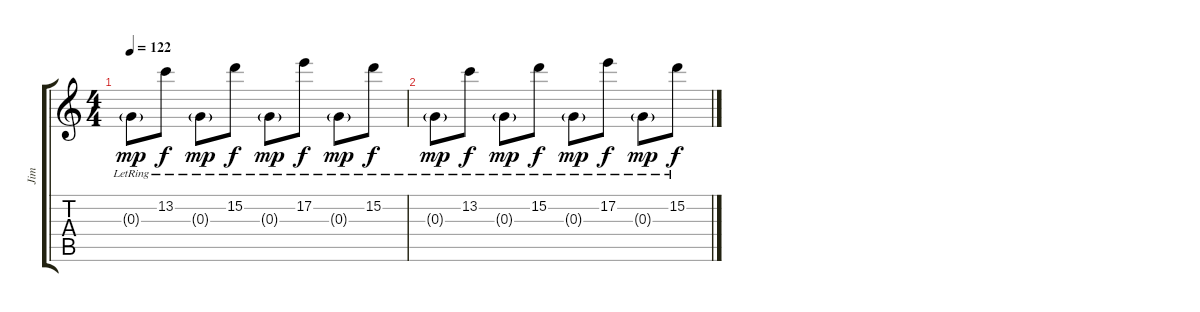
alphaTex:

\track ("Jim" "Jim") {instrument electricguitarclean}
\staff {score tabs}
\tuning (E4 B3 G3 D3 A2 E2) {hide}
\ts (4 4)
\tempo 122
\clef g2
\ks c
0.3{g lr}.8{dy mp} 13.2{lr}.8{dy f} 0.3{g lr}.8{dy mp} 15.2{lr}.8{dy f} 0.3{g lr}.8{dy mp} 17.2{lr}.8{dy f} 0.3{g lr}.8{dy mp} 15.2{lr}.8{dy f} |
0.3{g lr}.8{dy mp} 13.2{lr}.8{dy f} 0.3{g lr}.8{dy mp} 15.2{lr}.8{dy f} 0.3{g lr}.8{dy mp} 17.2{lr}.8{dy f} 0.3{g lr}.8{dy mp} 15.2{lr}.8{dy f}
